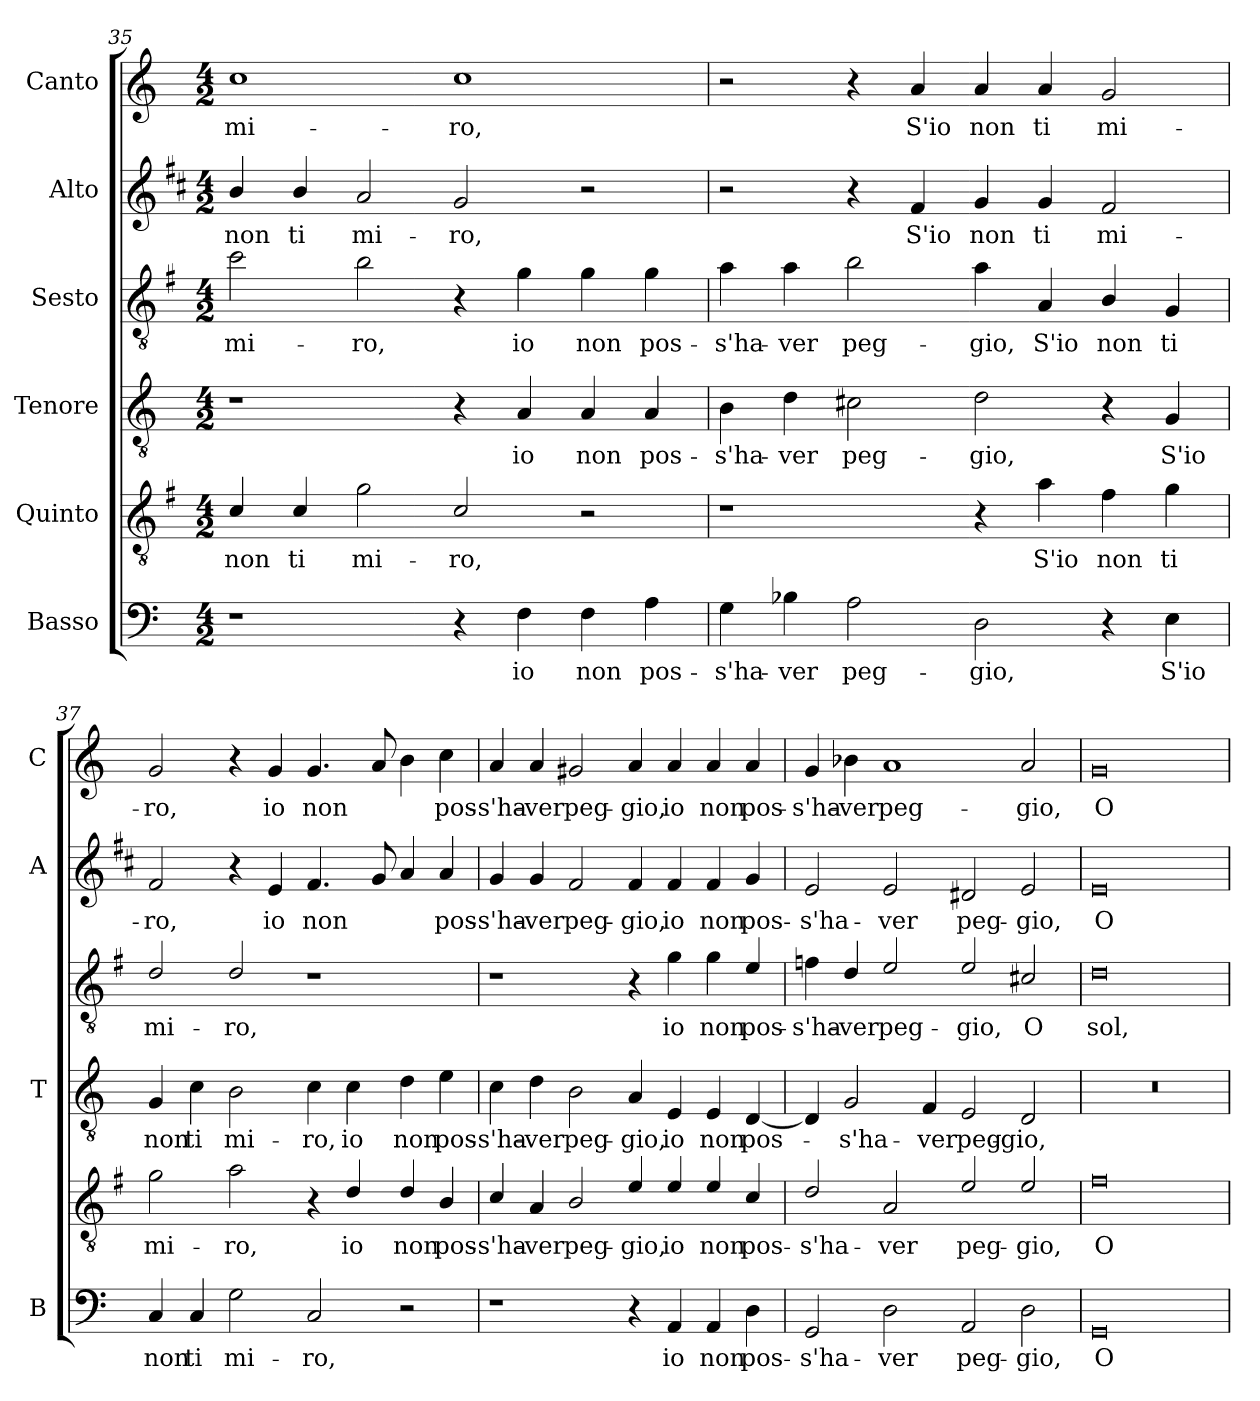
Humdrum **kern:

**kern	**text	**kern	**text	**kern	**text	**kern	**text	**kern	**text	**kern	**text
*part6	*part6	*part5	*part5	*part4	*part4	*part3	*part3	*part2	*part2	*part1	*part1
*staff6	*staff6	*staff5	*staff5	*staff4	*staff4	*staff3	*staff3	*staff2	*staff2	*staff1	*staff1
*I"Basso	*	*I"Quinto	*	*I"Tenore	*	*I"Sesto	*	*I"Alto	*	*I"Canto	*
*I'B	*	*	*	*I'T	*	*	*	*I'A	*	*I'C	*
*clefF4	*	*clefGv2	*	*clefGv2	*	*clefGv2	*	*clefG2	*	*clefG2	*
*	*	*ITrd4c7	*	*	*	*ITrd4c7	*	*ITrd1c2	*	*	*
*k[]	*	*k[]	*	*k[]	*	*k[]	*	*k[]	*	*k[]	*
*C:	*	*C:	*	*C:	*	*C:	*	*C:	*	*C:	*
*M4/2	*	*M4/2	*	*M4/2	*	*M4/2	*	*M4/2	*	*M4/2	*
=35	=35	=35	=35	=35	=35	=35	=35	=35	=35	=35	=35
!	!	!	!LO:LY:b	!	!	!	!LO:LY:b	!	!LO:LY:b	!	!LO:LY:b
1r	.	4F/	non	1r	.	2f\	mi-	4a/	non	1cc	mi-
!	!	!	!LO:LY:b	!	!	!	!	!	!LO:LY:b	!	!
.	.	4F/	ti	.	.	.	.	4a/	ti	.	.
!	!	!	!LO:LY:b	!	!	!	!LO:LY:b	!	!LO:LY:b	!	!
.	.	2c\	mi-	.	.	2e\	-ro,	2g/	mi-	.	.
!	!	!	!LO:LY:b	!	!	!	!	!	!LO:LY:b	!	!LO:LY:b
4r	.	2F/	-ro,	4r	.	4r	.	2f/	-ro,	1cc	-ro,
!	!LO:LY:b	!	!	!	!LO:LY:b	!	!LO:LY:b	!	!	!	!
4F\	io	.	.	4A/	io	4c\	io	.	.	.	.
!	!LO:LY:b	!	!	!	!LO:LY:b	!	!LO:LY:b	!	!	!	!
4F\	non	2r	.	4A/	non	4c\	non	2r	.	.	.
!	!LO:LY:b	!	!	!	!LO:LY:b	!	!LO:LY:b	!	!	!	!
4A\	pos-	.	.	4A/	pos-	4c\	pos-	.	.	.	.
=36	=36	=36	=36	=36	=36	=36	=36	=36	=36	=36	=36
!	!LO:LY:b	!	!	!	!LO:LY:b	!	!LO:LY:b	!	!	!	!
4G\	-s'ha-	1r	.	4B\	-s'ha-	4d\	-s'ha-	2r	.	2r	.
!	!LO:LY:b	!	!	!	!LO:LY:b	!	!LO:LY:b	!	!	!	!
4B-X\	-ver	.	.	4d\	-ver	4d\	-ver	.	.	.	.
!	!LO:LY:b	!	!	!	!LO:LY:b	!	!LO:LY:b	!	!	!	!
2A\	peg-	.	.	2c#X\	peg-	2e\	peg-	4r	.	4r	.
!	!	!	!	!	!	!	!	!	!LO:LY:b	!	!LO:LY:b
.	.	.	.	.	.	.	.	4e/	S'io	4a/	S'io
!	!LO:LY:b	!	!	!	!LO:LY:b	!	!LO:LY:b	!	!LO:LY:b	!	!LO:LY:b
2D\	-gio,	4r	.	2d\	-gio,	4d\	-gio,	4f/	non	4a/	non
!	!	!	!LO:LY:b	!	!	!	!LO:LY:b	!	!LO:LY:b	!	!LO:LY:b
.	.	4d\	S'io	.	.	4D/	S'io	4f/	ti	4a/	ti
!	!	!	!LO:LY:b	!	!	!	!LO:LY:b	!	!LO:LY:b	!	!LO:LY:b
4r	.	4B\	non	4r	.	4E/	non	2e/	mi-	2g/	mi-
!	!LO:LY:b	!	!LO:LY:b	!	!LO:LY:b	!	!LO:LY:b	!	!	!	!
4E\	S'io	4c\	ti	4G/	S'io	4C/	ti	.	.	.	.
!!LO:PB:g=z
=37	=37	=37	=37	=37	=37	=37	=37	=37	=37	=37	=37
!	!LO:LY:b	!	!LO:LY:b	!	!LO:LY:b	!	!LO:LY:b	!	!LO:LY:b	!	!LO:LY:b
4C/	non	2c\	mi-	4G/	non	2G/	mi-	2e/	-ro,	2g/	-ro,
!	!LO:LY:b	!	!	!	!LO:LY:b	!	!	!	!	!	!
4C/	ti	.	.	4c\	ti	.	.	.	.	.	.
!	!LO:LY:b	!	!LO:LY:b	!	!LO:LY:b	!	!LO:LY:b	!	!	!	!
2G\	mi-	2d\	-ro,	2B\	mi-	2G/	-ro,	4r	.	4r	.
!	!	!	!	!	!	!	!	!	!LO:LY:b	!	!LO:LY:b
.	.	.	.	.	.	.	.	4d/	io	4g/	io
!	!LO:LY:b	!	!	!	!LO:LY:b	!	!	!	!LO:LY:b	!	!LO:LY:b
2C/	-ro,	4r	.	4c\	-ro,	1r	.	4.e/	non	4.g/	non
!	!	!	!LO:LY:b	!	!LO:LY:b	!	!	!	!	!	!
.	.	4G/	io	4c\	io	.	.	.	.	.	.
.	.	.	.	.	.	.	.	8f/	.	8a/	.
!	!	!	!LO:LY:b	!	!LO:LY:b	!	!	!	!	!	!
2r	.	4G/	non	4d\	non	.	.	4g/	.	4b\	.
!	!	!	!LO:LY:b	!	!LO:LY:b	!	!	!	!LO:LY:b	!	!LO:LY:b
.	.	4E/	pos-	4e\	pos-	.	.	4g/	pos-	4cc\	pos-
=38	=38	=38	=38	=38	=38	=38	=38	=38	=38	=38	=38
!	!	!	!LO:LY:b	!	!LO:LY:b	!	!	!	!LO:LY:b	!	!LO:LY:b
1r	.	4F/	-s'ha-	4c\	-s'ha-	1r	.	4f/	-s'ha-	4a/	-s'ha-
!	!	!	!LO:LY:b	!	!LO:LY:b	!	!	!	!LO:LY:b	!	!LO:LY:b
.	.	4D/	-ver	4d\	-ver	.	.	4f/	-ver	4a/	-ver
!	!	!	!LO:LY:b	!	!LO:LY:b	!	!	!	!LO:LY:b	!	!LO:LY:b
.	.	2E/	peg-	2B\	peg-	.	.	2e/	peg-	2g#X/	peg-
!	!	!	!LO:LY:b	!	!LO:LY:b	!	!	!	!LO:LY:b	!	!LO:LY:b
4r	.	4A/	-gio,	4A/	-gio,	4r	.	4e/	-gio,	4a/	-gio,
!	!LO:LY:b	!	!LO:LY:b	!	!LO:LY:b	!	!LO:LY:b	!	!LO:LY:b	!	!LO:LY:b
4AA/	io	4A/	io	4E/	io	4c\	io	4e/	io	4a/	io
!	!LO:LY:b	!	!LO:LY:b	!	!LO:LY:b	!	!LO:LY:b	!	!LO:LY:b	!	!LO:LY:b
4AA/	non	4A/	non	4E/	non	4c\	non	4e/	non	4a/	non
!	!LO:LY:b	!	!LO:LY:b	!	!LO:LY:b	!	!LO:LY:b	!	!LO:LY:b	!	!LO:LY:b
4D\	pos-	4F/	pos-	[4D/	pos-	4A/	pos-	4f/	pos-	4a/	pos-
=39	=39	=39	=39	=39	=39	=39	=39	=39	=39	=39	=39
!	!LO:LY:b	!	!LO:LY:b	!	!	!	!LO:LY:b	!	!LO:LY:b	!	!LO:LY:b
2GG/	-s'ha-	2G/	-s'ha-	4D/]	.	4B-X\	-s'ha-	2d/	-s'ha-	4g/	-s'ha-
!	!	!	!	!	!LO:LY:b	!	!LO:LY:b	!	!	!	!LO:LY:b
.	.	.	.	2G/	-s'ha-	4G/	-ver	.	.	4b-X\	-ver
!	!LO:LY:b	!	!LO:LY:b	!	!	!	!LO:LY:b	!	!LO:LY:b	!	!LO:LY:b
2D\	-ver	2D/	-ver	.	.	2A/	peg-	2d/	-ver	1a	peg-
!	!	!	!	!	!LO:LY:b	!	!	!	!	!	!
.	.	.	.	4F/	-ver	.	.	.	.	.	.
!	!LO:LY:b	!	!LO:LY:b	!	!LO:LY:b	!	!LO:LY:b	!	!LO:LY:b	!	!
2AA/	peg-	2A/	peg-	2E/	peg-	2A/	-gio,	2c#X/	peg-	.	.
!	!LO:LY:b	!	!LO:LY:b	!	!LO:LY:b	!	!LO:LY:b	!	!LO:LY:b	!	!LO:LY:b
2D\	-gio,	2A/	-gio,	2D/	-gio,	2F#X/	O	2d/	-gio,	2a/	-gio,
=40	=40	=40	=40	=40	=40	=40	=40	=40	=40	=40	=40
!	!LO:LY:b	!	!LO:LY:b	!	!	!	!LO:LY:b	!	!LO:LY:b	!	!LO:LY:b
0GG	O	0B	O	0r	.	0G	sol,	0d	O	0g	O
=	=	=	=	=	=	=	=	=	=	=	=
*-	*-	*-	*-	*-	*-	*-	*-	*-	*-	*-	*-
